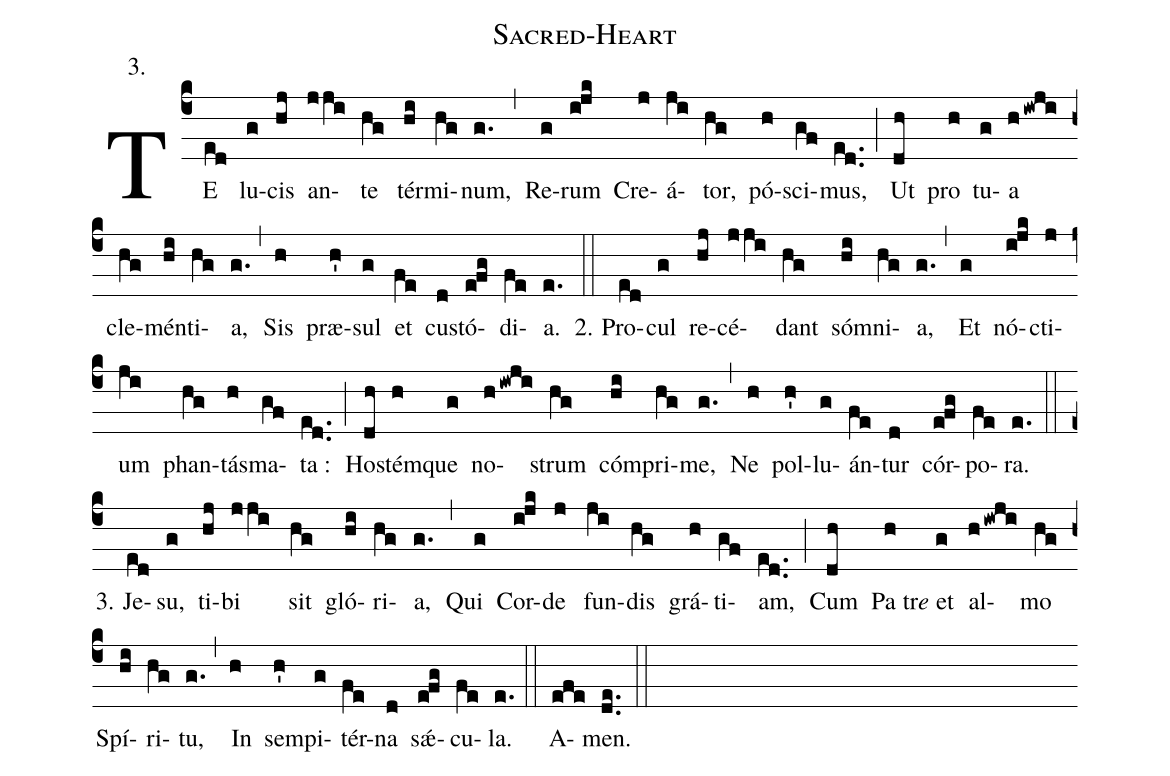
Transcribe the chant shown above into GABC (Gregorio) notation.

name: Sacred-Heart;
annotation: 3.;
%%
(c4)TE(ed) lu(g)cis(hj) an(j/ji)te(hg) tér(hi)mi(hg)num,(g.) (,)
Re(g)rum(i!jk) Cre(j)á(ji)tor,(hg) pó(h)sci(gf)mus,(ed..) (;)
Ut(dh) pro(h) tu(g)a(hiwji) cle(hg)mén(hi)ti(hg)a,(g.) (,)
Sis(h) præ(h')sul(g) et(fe) cu(d)stó(e!fg)di(fe)a.(e.) (::)

2. Pro(ed)cul(g) re(hj)cé(j/ji)dant(hg) sóm(hi)ni(hg)a,(g.) (,)
Et(g) nó(i!jk)cti(j)um(ji) phan(hg)tás(h)ma(gf)ta :(ed..) (;)
Ho(dh)stém(h)que(g) no(hiwji)strum(hg) cóm(hi)pri(hg)me,(g.) (,)
Ne(h) pol(h')lu(g)án(fe)tur(d) cór(e!fg)po(fe)ra.(e.) (::)

3. Je(ed)su,(g) ti(hj)bi(j/ji) sit(hg) gló(hi)ri(hg)a,(g.) (,)
Qui(g) Cor(i!jk)de(j) fun(ji)dis(hg) grá(h)ti(gf)am,(ed..) (;)
Cum(dh) Pa(h)tr<i>e</i>() et(g) al(hiwji)mo(hg) Spí(hi)ri(hg)tu,(g.) (,)
In(h) sem(h')pi(g)tér(fe)na(d) s<sp>'ae</sp>(e!fg)cu(fe)la.(e.) (::)
A(efe)men.(de..) (::)
